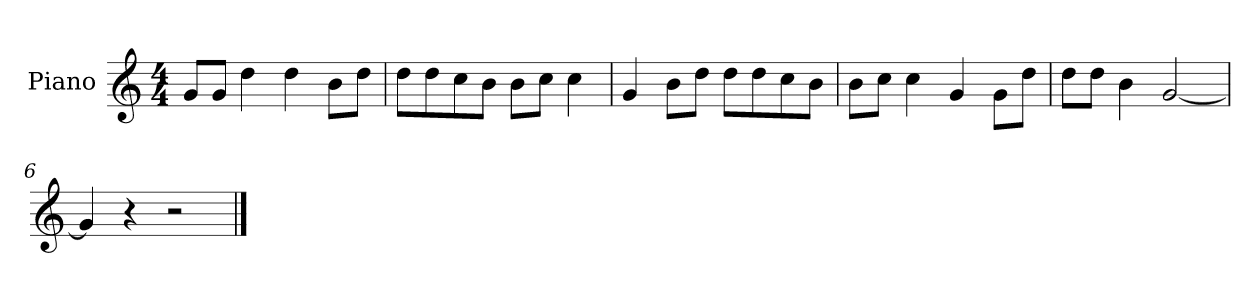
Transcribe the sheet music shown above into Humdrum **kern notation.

**kern
*part1
*staff1
*I"Piano
*I'P-no
*clefG2
*k[]
*M4/4
*MM90
=1
8g/L
8g/J
4dd\
4dd\
8b\L
8dd\J
=2
8dd\L
8dd\
8cc\
8b\J
8b\L
8cc\J
4cc\
=3
4g/
8b\L
8dd\J
8dd\L
8dd\
8cc\
8b\J
=4
8b\L
8cc\J
4cc\
4g/
8g\L
8dd\J
=5
8dd\L
8dd\J
4b\
[2g/
=6
4g/]
4r
2r
==
*-
